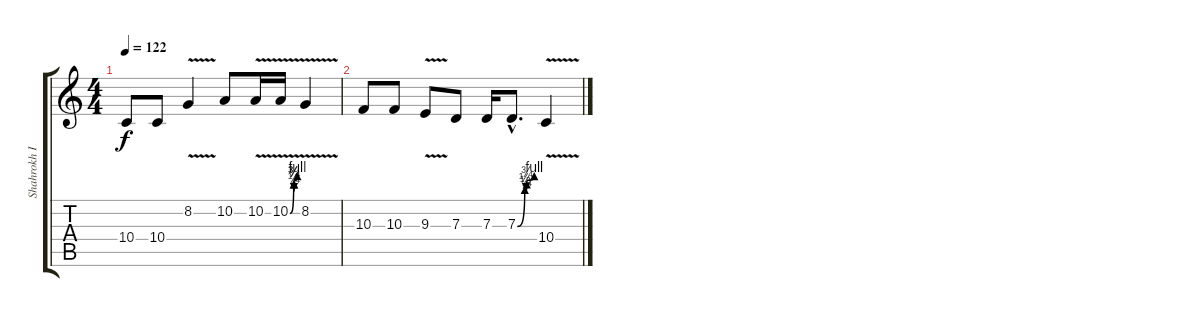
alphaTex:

\track ("Shahrokh Izadkhah" "Shahrokh I") {instrument sitar}
\staff {score tabs}
\tuning (E4 B3 G3 D3 A2 E2) {hide}
\ts (4 4)
\tempo 122
\clef g2
\ks c
10.4.8{dy f} 10.4.8 8.2{v}.4 10.2.8 10.2{v}.16 10.2{be (custom 0 0 30 3 32 1 34 3 60 4) v}.16 8.2{v}.4 |
10.3.8 10.3.8 9.3{v}.8 7.3.8 7.3.16 7.3{be (custom 0 0 26 2 30 1 33 3 60 4) hac}.8{d} 10.4{v}.4
